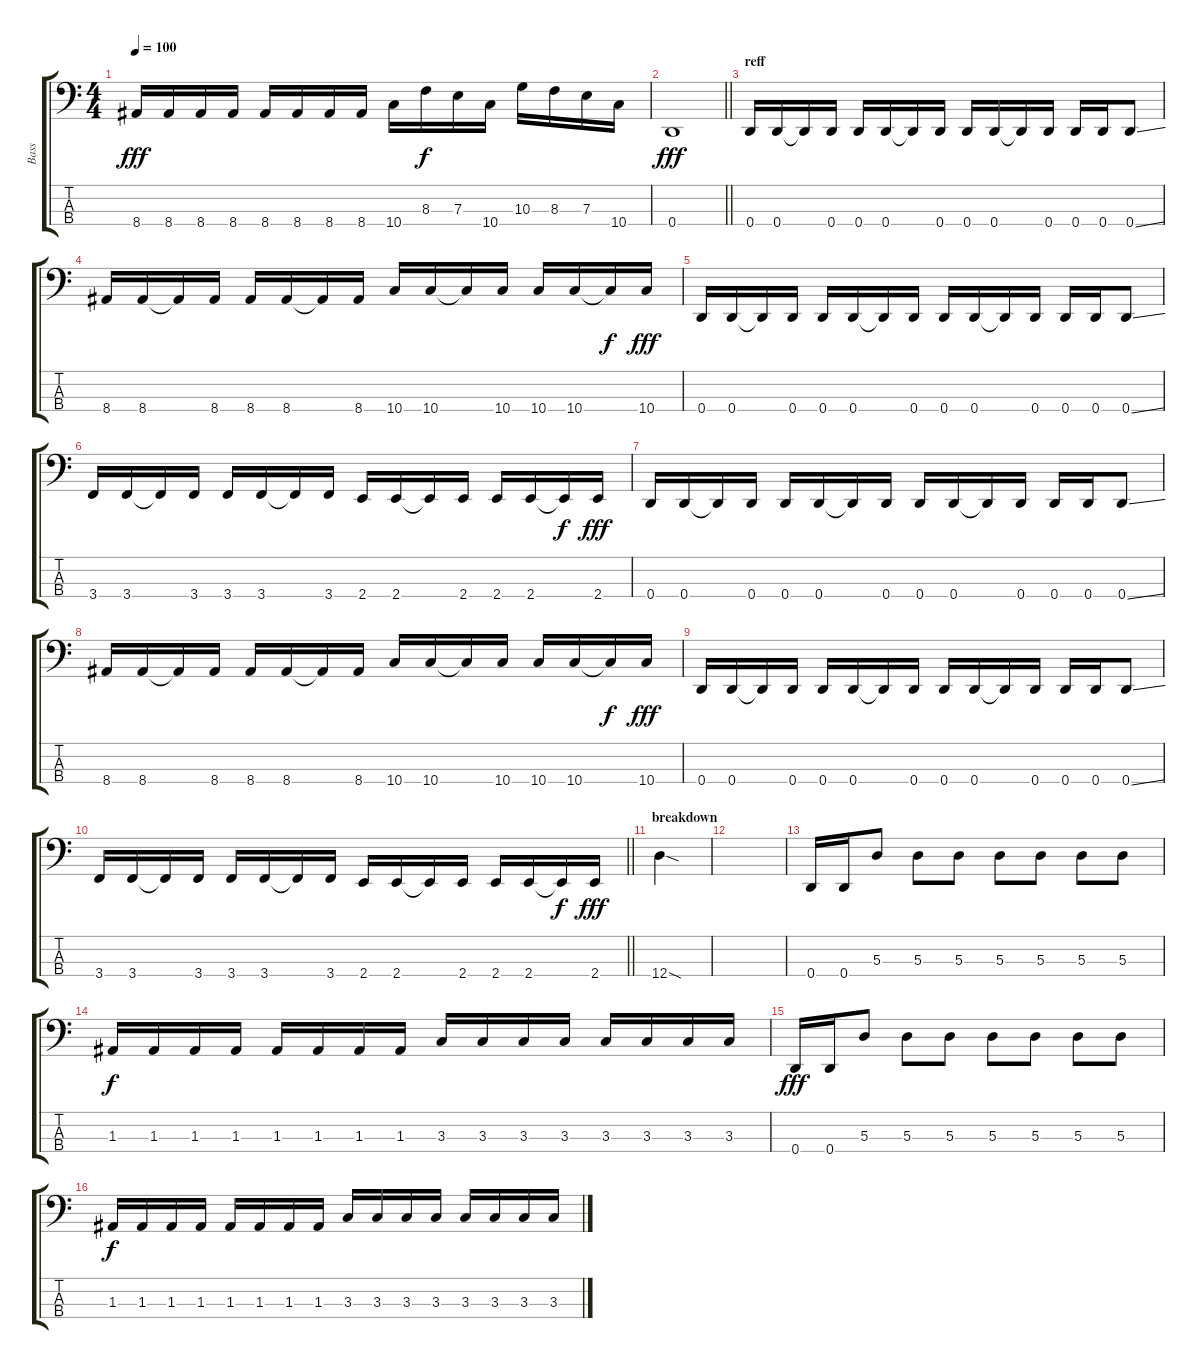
\track ("Bass" "Bass") {instrument electricbasspick}
\staff {score tabs}
\tuning (G2 D2 A1 D1) {hide}
\ts (4 4)
\tempo 100
\clef f4
\ks c
8.4.16{dy fff} 8.4.16 8.4.16 8.4.16 8.4.16 8.4.16 8.4.16 8.4.16 10.4.16 8.3.16{dy f} 7.3.16 10.4.16 10.3.16 8.3.16 7.3.16 10.4.16 |
\barLineRight lightlight
0.4.1{dy fff} |
\section ("" "reff")
0.4.16 0.4.16 0.4{t}.16 0.4.16 0.4.16 0.4.16 0.4{t}.16 0.4.16 0.4.16 0.4.16 0.4{t}.16 0.4.16 0.4.16 0.4.16 0.4{ss}.8 |
8.4.16 8.4.16 8.4{t}.16 8.4.16 8.4.16 8.4.16 8.4{t}.16 8.4.16 10.4.16 10.4.16 10.4{t}.16 10.4.16 10.4.16 10.4.16 10.4{t}.16{dy f} 10.4.16{dy fff} |
0.4.16 0.4.16 0.4{t}.16 0.4.16 0.4.16 0.4.16 0.4{t}.16 0.4.16 0.4.16 0.4.16 0.4{t}.16 0.4.16 0.4.16 0.4.16 0.4{ss}.8 |
3.4.16 3.4.16 3.4{t}.16 3.4.16 3.4.16 3.4.16 3.4{t}.16 3.4.16 2.4.16 2.4.16 2.4{t}.16 2.4.16 2.4.16 2.4.16 2.4{t}.16{dy f} 2.4.16{dy fff} |
0.4.16 0.4.16 0.4{t}.16 0.4.16 0.4.16 0.4.16 0.4{t}.16 0.4.16 0.4.16 0.4.16 0.4{t}.16 0.4.16 0.4.16 0.4.16 0.4{ss}.8 |
8.4.16 8.4.16 8.4{t}.16 8.4.16 8.4.16 8.4.16 8.4{t}.16 8.4.16 10.4.16 10.4.16 10.4{t}.16 10.4.16 10.4.16 10.4.16 10.4{t}.16{dy f} 10.4.16{dy fff} |
0.4.16 0.4.16 0.4{t}.16 0.4.16 0.4.16 0.4.16 0.4{t}.16 0.4.16 0.4.16 0.4.16 0.4{t}.16 0.4.16 0.4.16 0.4.16 0.4{ss}.8 |
\barLineRight lightlight
3.4.16 3.4.16 3.4{t}.16 3.4.16 3.4.16 3.4.16 3.4{t}.16 3.4.16 2.4.16 2.4.16 2.4{t}.16 2.4.16 2.4.16 2.4.16 2.4{t}.16{dy f} 2.4.16{dy fff} |
\section ("" "breakdown")
12.4{sod}.4 |
|
0.4.16 0.4.16 5.3.8 5.3.8 5.3.8 5.3.8 5.3.8 5.3.8 5.3.8 |
1.3.16{dy f} 1.3.16 1.3.16 1.3.16 1.3.16 1.3.16 1.3.16 1.3.16 3.3.16 3.3.16 3.3.16 3.3.16 3.3.16 3.3.16 3.3.16 3.3.16 |
0.4.16{dy fff} 0.4.16 5.3.8 5.3.8 5.3.8 5.3.8 5.3.8 5.3.8 5.3.8 |
1.3.16{dy f} 1.3.16 1.3.16 1.3.16 1.3.16 1.3.16 1.3.16 1.3.16 3.3.16 3.3.16 3.3.16 3.3.16 3.3.16 3.3.16 3.3.16 3.3.16
